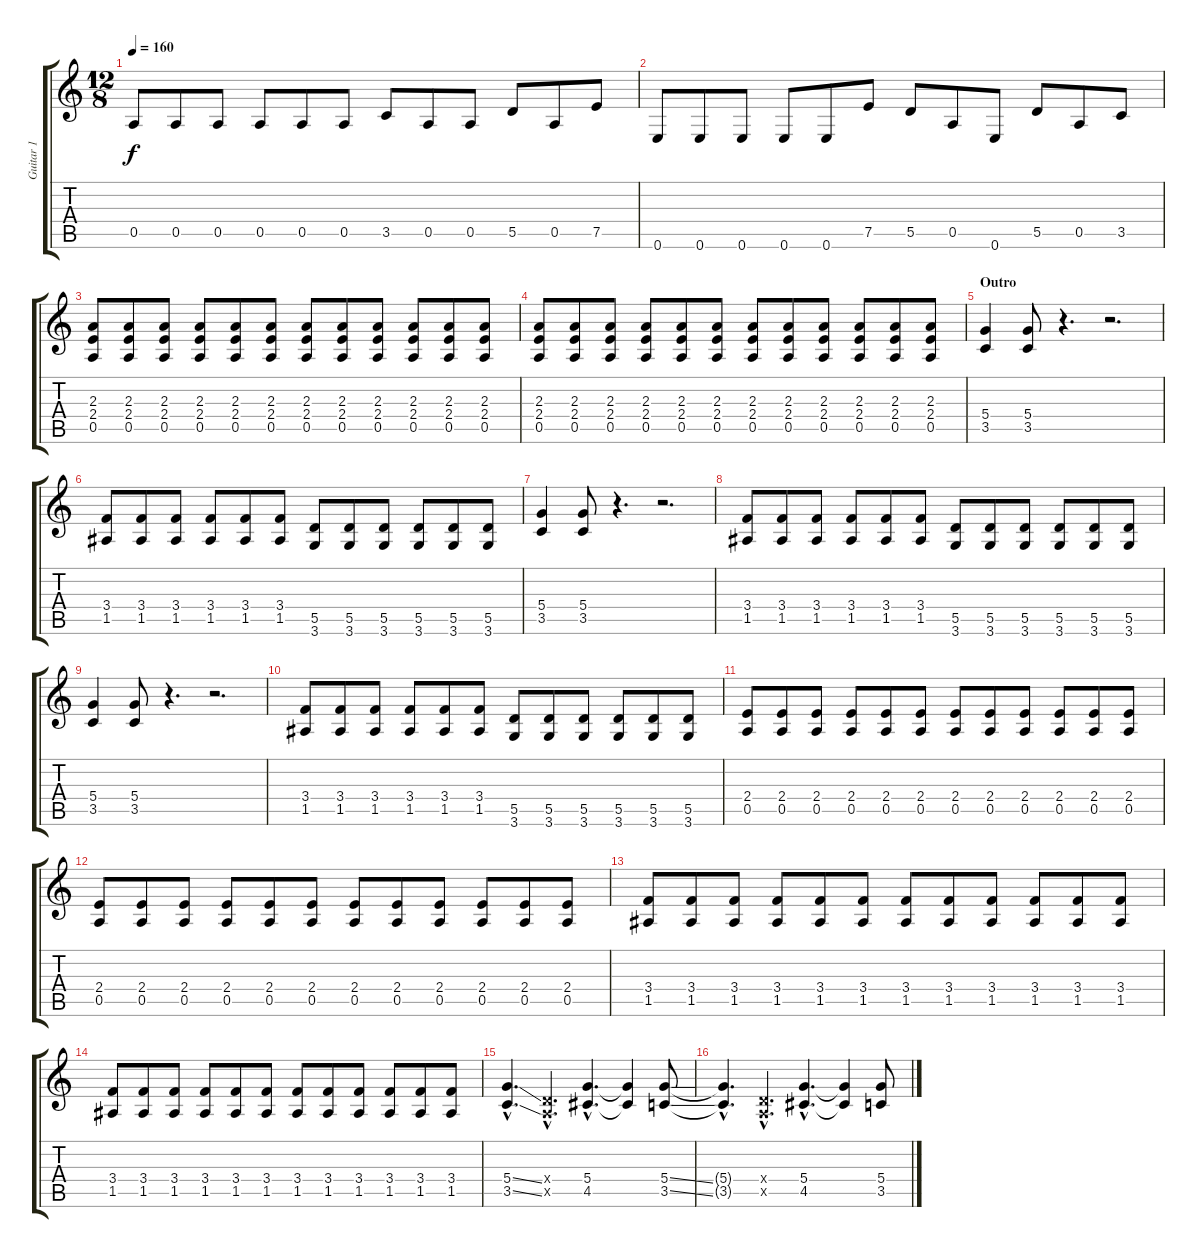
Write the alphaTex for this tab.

\track ("Guitar 1" "Guitar 1") {instrument distortionguitar}
\staff {score tabs}
\tuning (E4 B3 G3 D3 A2 E2) {hide}
\ts (12 8)
\tempo 160
\clef g2
\ks c
0.5.8{dy f} 0.5.8 0.5.8 0.5.8 0.5.8 0.5.8 3.5.8 0.5.8 0.5.8 5.5.8 0.5.8 7.5.8 |
0.6.8 0.6.8 0.6.8 0.6.8 0.6.8 7.5.8 5.5.8 0.5.8 0.6.8 5.5.8 0.5.8 3.5.8 |
(2.3 2.4 0.5).8 (2.3 2.4 0.5).8 (2.3 2.4 0.5).8 (2.3 2.4 0.5).8 (2.3 2.4 0.5).8 (2.3 2.4 0.5).8 (2.3 2.4 0.5).8 (2.3 2.4 0.5).8 (2.3 2.4 0.5).8 (2.3 2.4 0.5).8 (2.3 2.4 0.5).8 (2.3 2.4 0.5).8 |
(2.3 2.4 0.5).8 (2.3 2.4 0.5).8 (2.3 2.4 0.5).8 (2.3 2.4 0.5).8 (2.3 2.4 0.5).8 (2.3 2.4 0.5).8 (2.3 2.4 0.5).8 (2.3 2.4 0.5).8 (2.3 2.4 0.5).8 (2.3 2.4 0.5).8 (2.3 2.4 0.5).8 (2.3 2.4 0.5).8 |
\section ("" "Outro")
(5.4 3.5).4 (5.4 3.5).8 r.4{d} r.2{d} |
(3.4 1.5).8 (3.4 1.5).8 (3.4 1.5).8 (3.4 1.5).8 (3.4 1.5).8 (3.4 1.5).8 (5.5 3.6).8 (5.5 3.6).8 (5.5 3.6).8 (5.5 3.6).8 (5.5 3.6).8 (5.5 3.6).8 |
(5.4 3.5).4 (5.4 3.5).8 r.4{d} r.2{d} |
(3.4 1.5).8 (3.4 1.5).8 (3.4 1.5).8 (3.4 1.5).8 (3.4 1.5).8 (3.4 1.5).8 (5.5 3.6).8 (5.5 3.6).8 (5.5 3.6).8 (5.5 3.6).8 (5.5 3.6).8 (5.5 3.6).8 |
(5.4 3.5).4 (5.4 3.5).8 r.4{d} r.2{d} |
(3.4 1.5).8 (3.4 1.5).8 (3.4 1.5).8 (3.4 1.5).8 (3.4 1.5).8 (3.4 1.5).8 (5.5 3.6).8 (5.5 3.6).8 (5.5 3.6).8 (5.5 3.6).8 (5.5 3.6).8 (5.5 3.6).8 |
(2.4 0.5).8 (2.4 0.5).8 (2.4 0.5).8 (2.4 0.5).8 (2.4 0.5).8 (2.4 0.5).8 (2.4 0.5).8 (2.4 0.5).8 (2.4 0.5).8 (2.4 0.5).8 (2.4 0.5).8 (2.4 0.5).8 |
(2.4 0.5).8 (2.4 0.5).8 (2.4 0.5).8 (2.4 0.5).8 (2.4 0.5).8 (2.4 0.5).8 (2.4 0.5).8 (2.4 0.5).8 (2.4 0.5).8 (2.4 0.5).8 (2.4 0.5).8 (2.4 0.5).8 |
(3.4 1.5).8 (3.4 1.5).8 (3.4 1.5).8 (3.4 1.5).8 (3.4 1.5).8 (3.4 1.5).8 (3.4 1.5).8 (3.4 1.5).8 (3.4 1.5).8 (3.4 1.5).8 (3.4 1.5).8 (3.4 1.5).8 |
(3.4 1.5).8 (3.4 1.5).8 (3.4 1.5).8 (3.4 1.5).8 (3.4 1.5).8 (3.4 1.5).8 (3.4 1.5).8 (3.4 1.5).8 (3.4 1.5).8 (3.4 1.5).8 (3.4 1.5).8 (3.4 1.5).8 |
(5.4{ss hac} 3.5{ss hac}).4{d} (0.4{hac x} 0.5{hac x}).4{d} (5.4{hac} 4.5{hac}).4{d} (5.4{t} 4.5{t}).4 (5.4{ss} 3.5{ss}).8 |
(5.4{hac t} 3.5{hac t}).4{d} (0.4{hac x} 0.5{hac x}).4{d} (5.4{hac} 4.5{hac}).4{d} (5.4{t} 4.5{t}).4 (5.4{ss} 3.5{ss}).8
